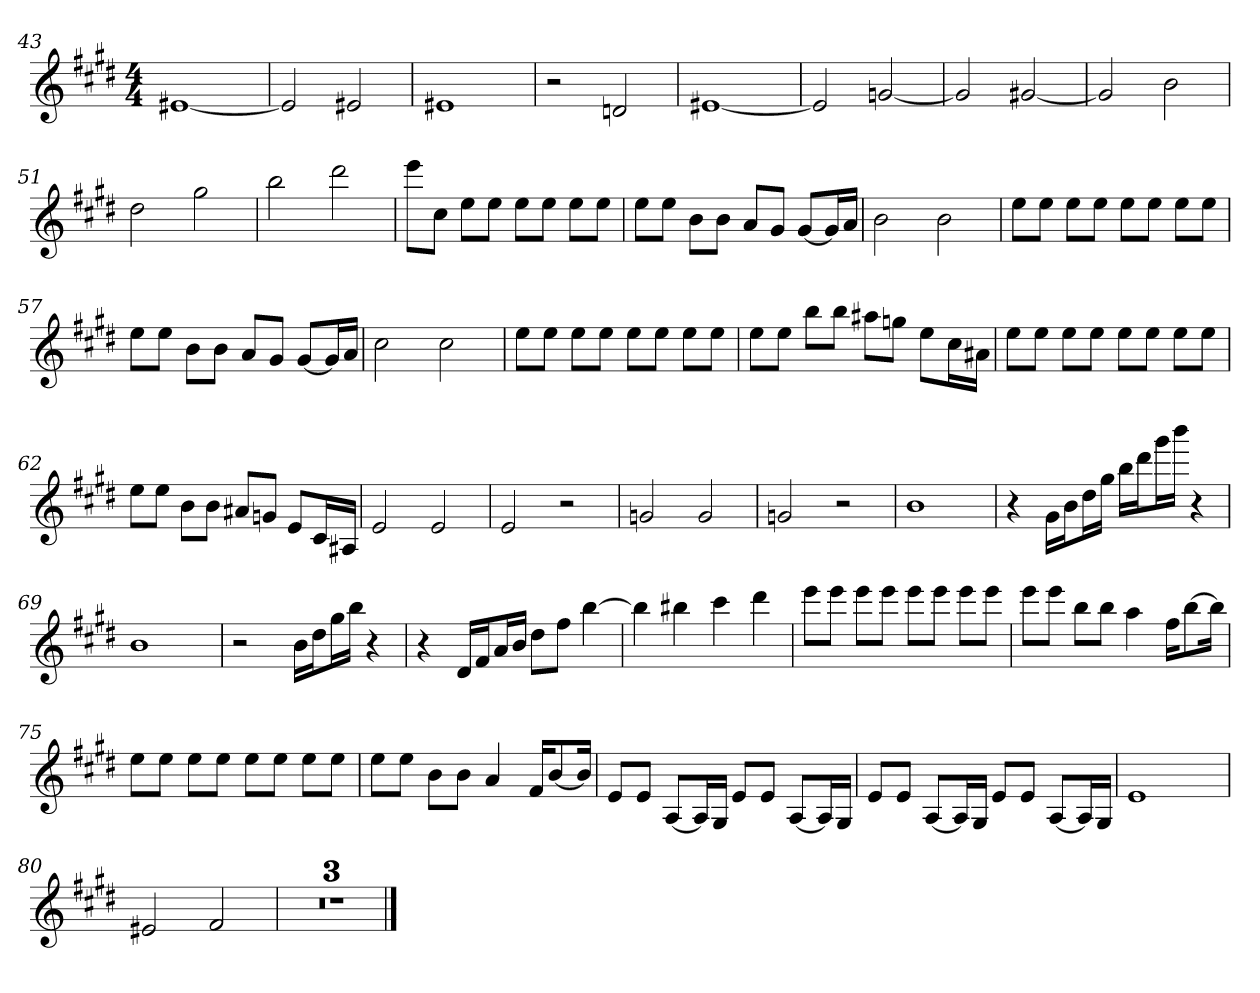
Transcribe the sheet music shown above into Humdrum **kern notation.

**kern
*part1
*staff1
*clefG2
*k[f#c#g#d#]
*E:
*M4/4
=43
[1e#X
=44
2e#]
2e#X
=45
1e#X
=46
2r
2dn
=47
[1e#X
=48
2e#]
[2gn
=49
2g]
[2g#X
=50
2g#]
2b
=51
2dd#
2gg#
=52
2bb
2ddd#
=53
8eee\L
8cc#\J
8ee\L
8ee\J
8ee\L
8ee\J
8ee\L
8ee\J
=54
8ee\L
8ee\J
8b\L
8b\J
8a/L
8g#/J
[8g#/L
16g#/L]
16a/JJ
=55
2b
2b
=56
8ee\L
8ee\J
8ee\L
8ee\J
8ee\L
8ee\J
8ee\L
8ee\J
=57
8ee\L
8ee\J
8b\L
8b\J
8a/L
8g#/J
[8g#/L
16g#/L]
16a/JJ
=58
2cc#
2cc#
=59
8ee\L
8ee\J
8ee\L
8ee\J
8ee\L
8ee\J
8ee\L
8ee\J
=60
8ee\L
8ee\J
8bb\L
8bb\J
8aa#X\L
8ggn\J
8ee\L
16cc#\L
16a#X\JJ
=61
8ee\L
8ee\J
8ee\L
8ee\J
8ee\L
8ee\J
8ee\L
8ee\J
=62
8ee\L
8ee\J
8b\L
8b\J
8a#X/L
8gn/J
8e/L
16c#/L
16A#X/JJ
=63
2e
2e
=64
2e
2r
=65
2gn
2g
=66
2gn
2r
=67
1b
=68
4r
16g#\LL
16b\J
16dd#\L
16gg#\JJ
16bb\LL
16ddd#\J
16ggg#\L
16bbb\JJ
4r
=69
1b
=70
2r
16b\LL
16dd#\J
16gg#\L
16bb\JJ
4r
=71
4r
16d#/LL
16f#/J
16a/L
16b/JJ
8dd#\L
8ff#\J
[4bb
=72
4bb]
4bb#X
4ccc#
4ddd#
=73
8eee\L
8eee\J
8eee\L
8eee\J
8eee\L
8eee\J
8eee\L
8eee\J
=74
8eee\L
8eee\J
8bb\L
8bb\J
4aa
16ff#\KL
[8bb\
16bb\Jk]
=75
8ee\L
8ee\J
8ee\L
8ee\J
8ee\L
8ee\J
8ee\L
8ee\J
=76
8ee\L
8ee\J
8b\L
8b\J
4a
16f#/KL
[8b/
16b/Jk]
=77
8e/L
8e/J
[8A/L
16A/L]
16G#/JJ
8e/L
8e/J
[8A/L
16A/L]
16G#/JJ
=78
8e/L
8e/J
[8A/L
16A/L]
16G#/JJ
8e/L
8e/J
[8A/L
16A/L]
16G#/JJ
=79
1e
=80
2e#X
2f#
=81
1r
=82
1r
=83
1r
==
*-
